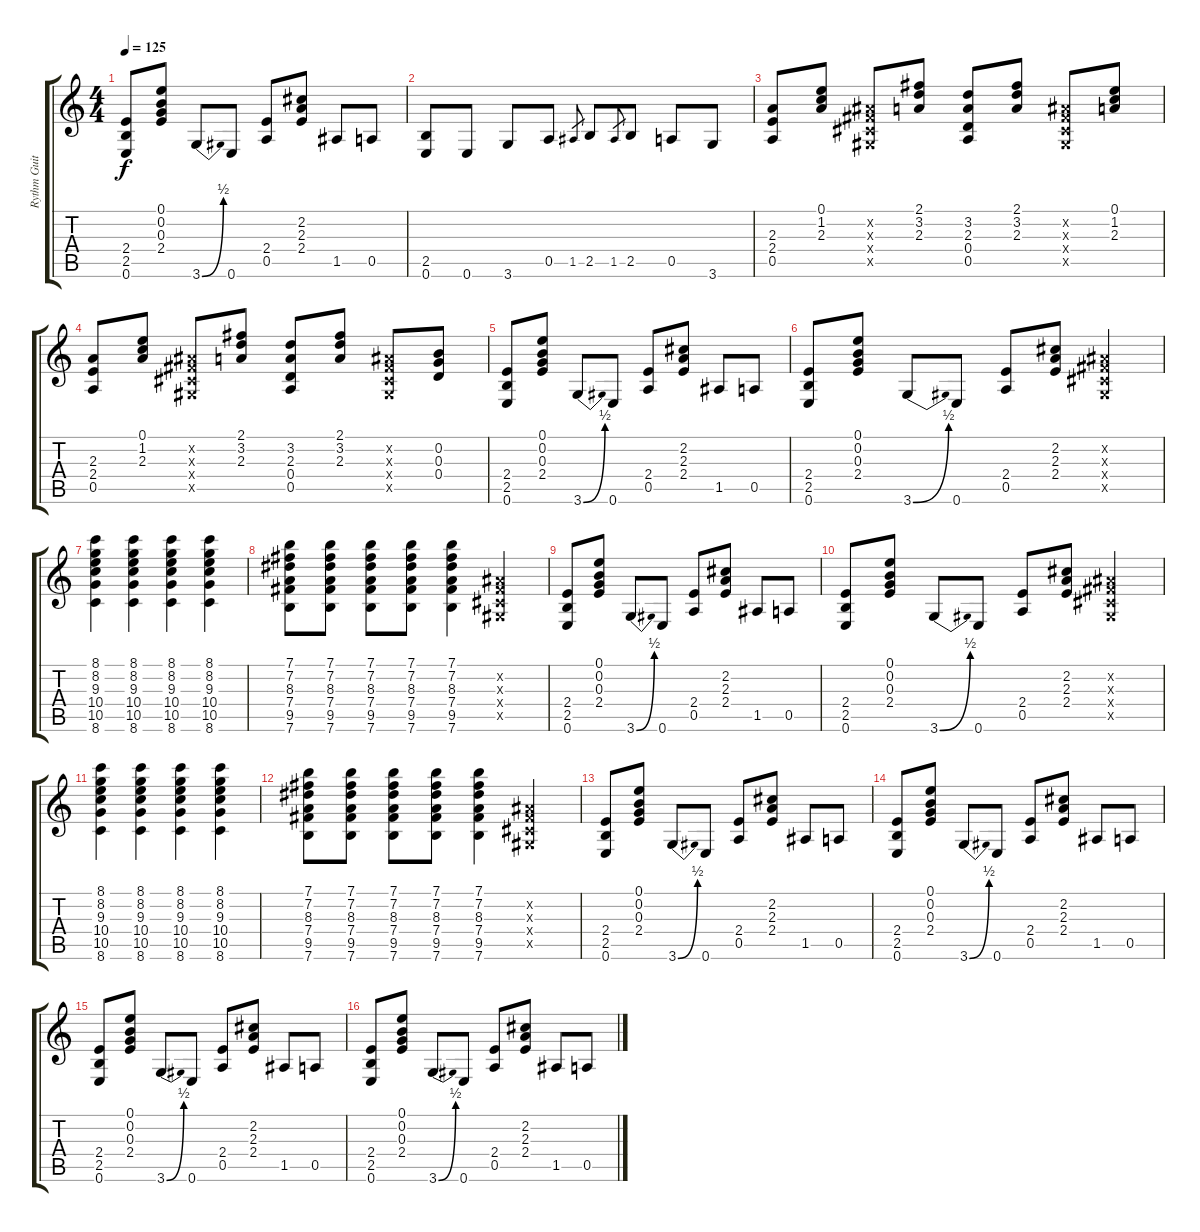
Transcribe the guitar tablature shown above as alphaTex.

\track ("Rythm Guitar" "Rythm Guit") {instrument electricguitarclean}
\staff {score tabs}
\tuning (E4 B3 G3 D3 A2 E2) {hide}
\ts (4 4)
\tempo 125
\clef g2
\ks c
(2.4 2.5 0.6).8{dy f} (0.1 0.2 0.3 2.4).8 3.6{be (bend 0 0 60 2)}.8 0.6.8 (2.4 0.5).8 (2.2 2.3 2.4).8 1.5.8 0.5.8 |
(2.5 0.6).8 0.6.8 3.6.8 0.5.8 1.5.8{gr} 2.5.8 1.5.8{gr} 2.5.8 0.5.8 3.6.8 |
(2.3 2.4 0.5).8 (0.1 1.2 2.3).8 (-1.2{x} -1.3{x} -1.4{x} -1.5{x}).8 (2.1 3.2 2.3).8 (3.2 2.3 0.4 0.5).8 (2.1 3.2 2.3).8 (-1.2{x} -1.3{x} -1.4{x} -1.5{x}).8 (0.1 1.2 2.3).8 |
(2.3 2.4 0.5).8 (0.1 1.2 2.3).8 (-1.2{x} -1.3{x} -1.4{x} -1.5{x}).8 (2.1 3.2 2.3).8 (3.2 2.3 0.4 0.5).8 (2.1 3.2 2.3).8 (-1.2{x} -1.3{x} -1.4{x} -1.5{x}).8 (0.2 0.3 0.4).8 |
(2.4 2.5 0.6).8 (0.1 0.2 0.3 2.4).8 3.6{be (bend 0 0 60 2)}.8 0.6.8 (2.4 0.5).8 (2.2 2.3 2.4).8 1.5.8 0.5.8 |
(2.4 2.5 0.6).8 (0.1 0.2 0.3 2.4).8 3.6{be (bend 0 0 60 2)}.8 0.6.8 (2.4 0.5).8 (2.2 2.3 2.4).8 (-1.2{x} -1.3{x} -1.4{x} -1.5{x}).4 |
(8.1 8.2 9.3 10.4 10.5 8.6).4 (8.1 8.2 9.3 10.4 10.5 8.6).4 (8.1 8.2 9.3 10.4 10.5 8.6).4 (8.1 8.2 9.3 10.4 10.5 8.6).4 |
(7.1 7.2 8.3 7.4 9.5 7.6).8 (7.1 7.2 8.3 7.4 9.5 7.6).8 (7.1 7.2 8.3 7.4 9.5 7.6).8 (7.1 7.2 8.3 7.4 9.5 7.6).8 (7.1 7.2 8.3 7.4 9.5 7.6).4 (-1.2{x} -1.3{x} -1.4{x} -1.5{x}).4 |
(2.4 2.5 0.6).8 (0.1 0.2 0.3 2.4).8 3.6{be (bend 0 0 60 2)}.8 0.6.8 (2.4 0.5).8 (2.2 2.3 2.4).8 1.5.8 0.5.8 |
(2.4 2.5 0.6).8 (0.1 0.2 0.3 2.4).8 3.6{be (bend 0 0 60 2)}.8 0.6.8 (2.4 0.5).8 (2.2 2.3 2.4).8 (-1.2{x} -1.3{x} -1.4{x} -1.5{x}).4 |
(8.1 8.2 9.3 10.4 10.5 8.6).4 (8.1 8.2 9.3 10.4 10.5 8.6).4 (8.1 8.2 9.3 10.4 10.5 8.6).4 (8.1 8.2 9.3 10.4 10.5 8.6).4 |
(7.1 7.2 8.3 7.4 9.5 7.6).8 (7.1 7.2 8.3 7.4 9.5 7.6).8 (7.1 7.2 8.3 7.4 9.5 7.6).8 (7.1 7.2 8.3 7.4 9.5 7.6).8 (7.1 7.2 8.3 7.4 9.5 7.6).4 (-1.2{x} -1.3{x} -1.4{x} -1.5{x}).4 |
(2.4 2.5 0.6).8 (0.1 0.2 0.3 2.4).8 3.6{be (bend 0 0 60 2)}.8 0.6.8 (2.4 0.5).8 (2.2 2.3 2.4).8 1.5.8 0.5.8 |
(2.4 2.5 0.6).8 (0.1 0.2 0.3 2.4).8 3.6{be (bend 0 0 60 2)}.8 0.6.8 (2.4 0.5).8 (2.2 2.3 2.4).8 1.5.8 0.5.8 |
(2.4 2.5 0.6).8 (0.1 0.2 0.3 2.4).8 3.6{be (bend 0 0 60 2)}.8 0.6.8 (2.4 0.5).8 (2.2 2.3 2.4).8 1.5.8 0.5.8 |
(2.4 2.5 0.6).8 (0.1 0.2 0.3 2.4).8 3.6{be (bend 0 0 60 2)}.8 0.6.8 (2.4 0.5).8 (2.2 2.3 2.4).8 1.5.8 0.5.8
